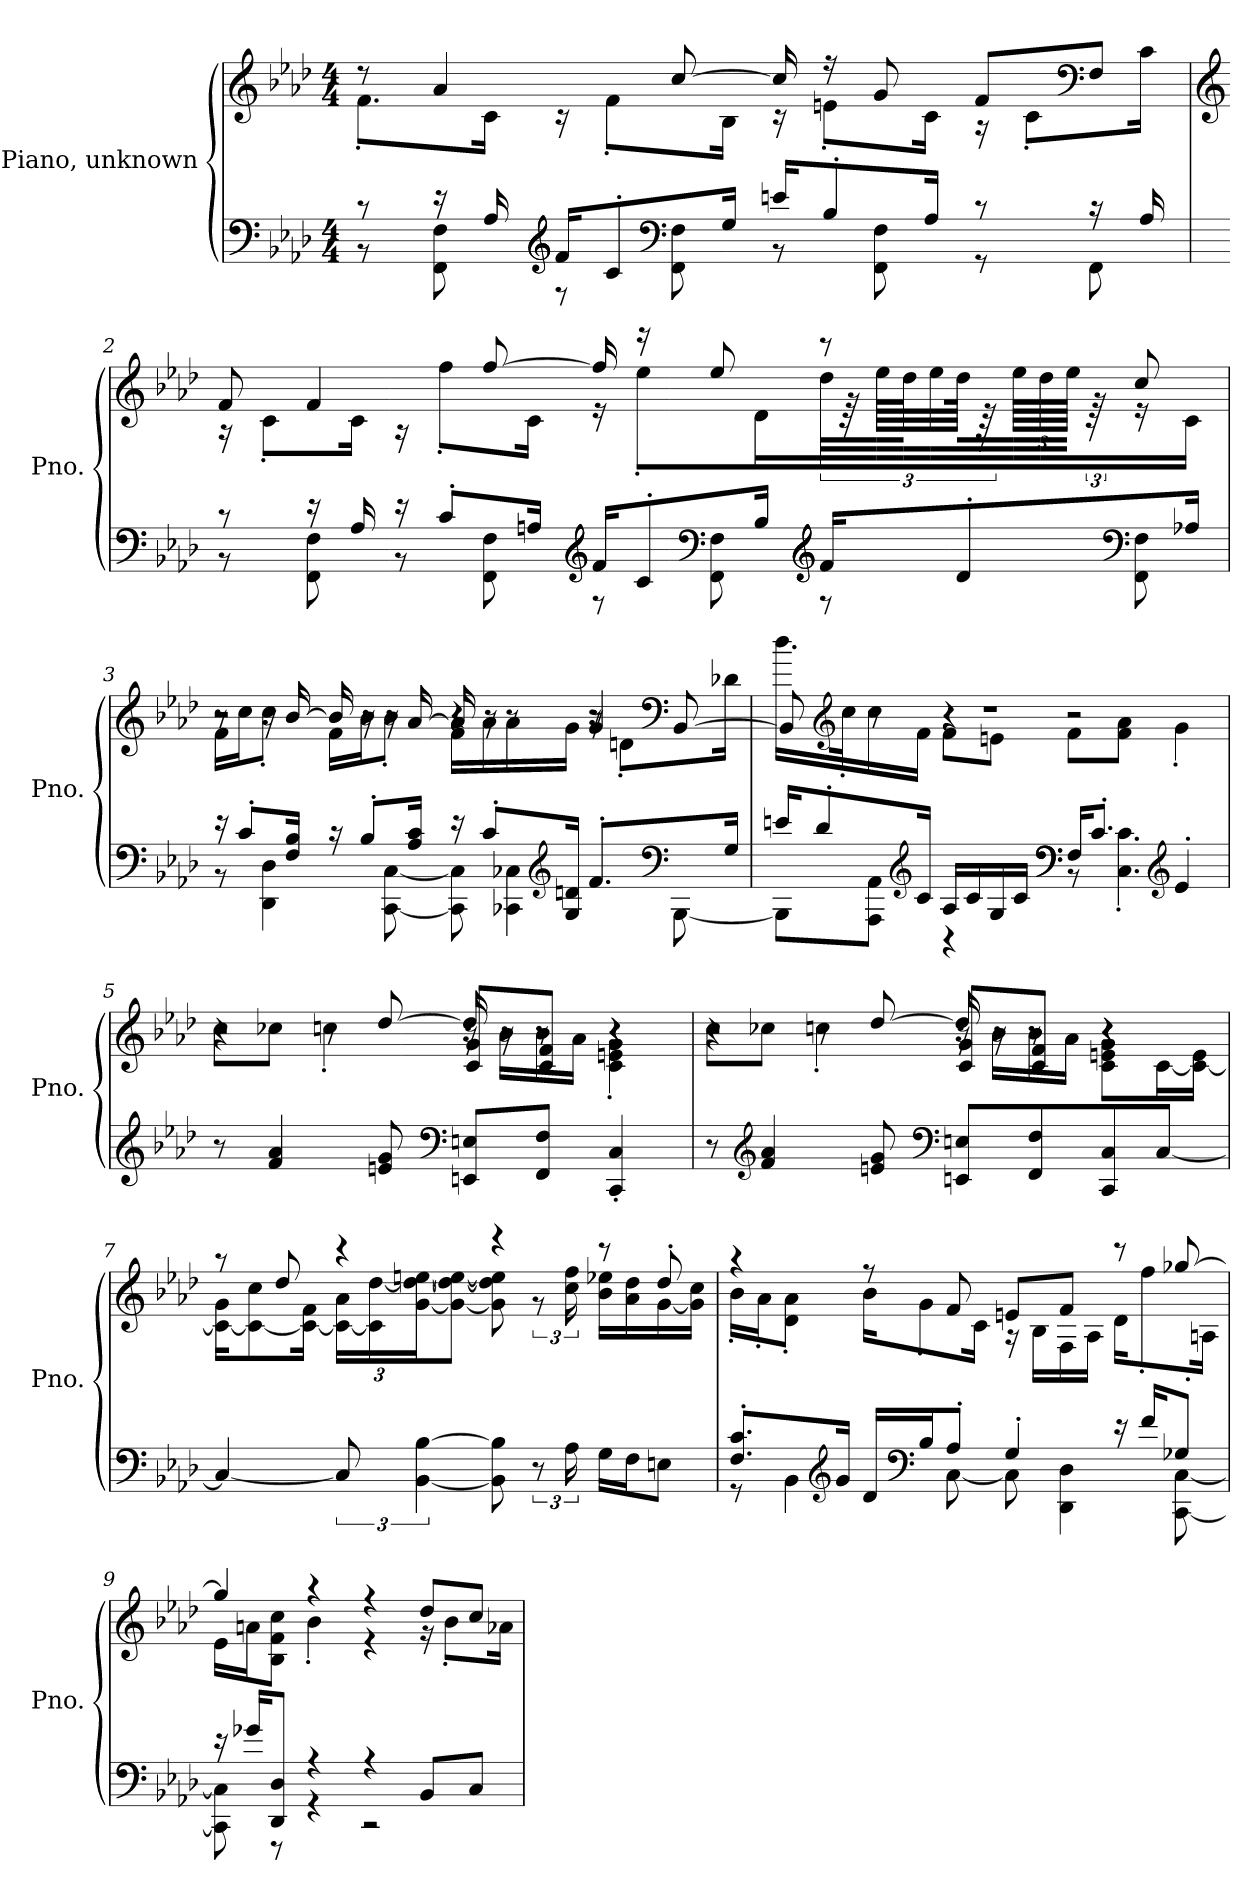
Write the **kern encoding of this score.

**kern	**kern
*part1	*part1
*staff2	*staff1
*I"Piano, unknown	*
*I'Pno.	*
*clefF4	*clefG2
*k[b-e-a-d-]	*k[b-e-a-d-]
*M4/4	*M4/4
*MM120	*MM120
=1	=1
*^	*^
8r	8r	8r	8.f'\L
16r	8FF\ 8F\	4a-/	.
16A-/	.	.	16c\Jk
*clefG2	*	*	*
16f/KL	8r	.	16r
8c'/	.	.	8f'\L
*clefF4	*	*	*
.	8FF\ 8F\	[8cc/	.
16G/Jk	.	.	16B-\Jk
16en/KL	8r	16cc/]	16r
8B-'/	.	16r	8en'\L
.	8FF\ 8F\	8g/	.
16A-/Jk	.	.	16c\Jk
8r	8r	8f/L	16r
.	.	.	8c'\L
*	*	*clefF4	*
16r	8FF\	8F/J	.
16A-/	.	.	16c\Jk
!!LO:LB:g=z	!!
=2	=2	=2	=2
*	*	*clefG2	*
8r	8r	8f/	16r
.	.	.	8c'\L
16r	8FF\ 8F\	4f/	.
16A-/	.	.	16c\Jk
16r	8r	.	16r
8c'/L	.	.	8ff'\L
.	8FF\ 8F\	[8ff/	.
16An/Jk	.	.	16c\Jk
*clefG2	*	*	*
16f/KL	8r	16ff/]	16r
8c'/	.	16r	8ee-'\L
*clefF4	*	*	*
.	8FF\ 8F\	8ee-/	.
16B-/Jk	.	.	16d-\L
*clefG2	*	*	*
16f/KL	8r	8r	96dd-\JJkk
.	.	.	96r
.	.	.	96ee-\LLLL
*	*	*	*Xbrackettup
.	.	.	96dd-\J
.	.	.	48ee-\
*	*	*	*brackettup
8d-'/	.	.	96dd-\JJJk
.	.	.	96r
.	.	.	96ee-\LLLL
.	.	.	96dd-\
.	.	.	96ee-\JJJJ
.	.	.	96r
*clefF4	*	*	*
.	8FF\ 8F\	8cc/	16r
16A-X/Jk	.	.	16c\
!!LO:LB:g=z
=3	=3	=3	=3
*	*	*	*^
16r	8r	8r	16f\LL	2r
8c'/L	.	.	16cc\J	.
.	4DD-\ 4D-\	16r	8cc'\J	.
16F/ 16B-/Jk	.	[16b-/	.	.
16r	.	16b-/]	16f\LL	.
8B-'/L	.	16r	16b-\J	.
.	[8CC\ [8C\	16r	8b-'\J	.
16A-/ 16c/Jk	.	[16a-/	.	.
16r	8CC\] 8C\]	16a-/]	16f\LL	4r
8c'/L	.	16r	16a-\	.
.	4CC-X\ 4C-X\	8r	16a-\	.
*clefG2	*	*	*	*
16G/ 16dn/Jk	.	.	16g\JJ	.
8.f'/L	.	4g/	16r	8r
.	.	.	8dn'\L	.
*clefF4	*	*clefF4	*	*
.	[8BBB-\	.	.	[8BB-/
16G/Jk	.	.	16d-X\Jk	.
!!LO:LB:g=z	!!	!!
=4	=4	=4	=4	=4
16en/KL	8BBB-\L]	1r	16.dd-\LL	8BB-/]
8d-'/	.	.	.	.
*	*	*clefG2	*	*
.	.	.	32cc'\K	.
.	8AAA-\ 8AA-\J	.	16cc\	8r
*clefG2	*	*	*	*
16c/Jk	.	.	16f\JJ	.
16A-/LL	4r	.	8f\L	4r
16c/	.	.	.	.
16G/	.	.	8en\J	.
16c/JJ	.	.	.	.
*clefF4	*	*	*	*
16F/KL	8r	.	8f\L	2r
8.c'/J	.	.	.	.
.	4.C\' 4.c\'	.	8f\ 8a-\J	.
*clefG2	*	*	*	*
4e'/	.	.	4g'\	.
*v	*v	*	*	*
=5	=5	=5	=5
8r	4r	8cc\L	2r
4f/ 4a-/	.	8cc-X\J	.
.	8r	4ccn'\	.
8en/ 8g/	[8dd-/	.	.
*clefF4	*	*	*
8EEn/ 8En/L	16dd-/]	16r	8c/ 8g/L
.	16r	16b-\LL	.
8FF/ 8F/J	8r	16b-\	8c/ 8f/J
.	.	16a-\JJ	.
4CC/' 4C/'	4r	4c\' 4en\' 4g\'	4r
!!LO:LB:g=z	!!	!!
=6	=6	=6	=6
8r	4r	8cc\L	2r
*clefG2	*	*	*
4f/ 4a-/	.	8cc-X\J	.
.	8r	4ccn'\	.
8en/ 8g/	[8dd-/	.	.
*clefF4	*	*	*
8EEn/ 8En/L	16dd-/]	16r	8c/ 8g/L
.	16r	16b-\LL	.
8FF/ 8F/	8r	16b-\	8c/ 8f/J
.	.	16a-\JJ	.
8CC/ 8C/	4r	8c\ 8en\ 8g\L	4r
[8C/J	.	[16c\L	.
.	.	16c\_ 16e\JJ	.
*	*	*v	*v
=7	=7	=7
4C/_	8r	16c\_ 16g\KL
.	.	8c\_ 8cc\
.	8dd-/	.
.	.	16c\_ 16f\Jk
*	*	*Xbrackettup
12C/]	4r	24c\_ 24a-\LL
.	.	24c\] [24dd-\
[6BB-\ [6B-\	.	[24g\ 24dd-\_ [24een\J
.	.	8g\_ 8dd-\_ 8ee\_J
8BB-\] 8B-\]	4r	8g\] 8dd-\] 8ee\]
*	*	*brackettup
12r	.	12r
24A-\	.	24cc\ 24ff\
16G\LL	8r	16b-\ 16ee-X\LL
16F\J	.	16a-\ 16dd-\
8En\J	8dd-'/	[16g\
.	.	16g\] 16cc\JJ
!!LO:LB:g=z	!!
=8	=8	=8
*^	*	*
8.F/' 8.c/'L	8r	4r	16b-'\LL
.	.	.	16a-'\J
.	4BB-\	.	8d-\' 8a-\'J
*clefG2	*	*	*
16g/Jk	.	.	.
16d-/LL	.	8r	16b-\KL
*clefF4	*	*	*
16B-/J	.	.	8g'\
8A-'/J	[8C\	8f/	.
.	.	.	16c\Jk
4G'/	8C\]	8en/L	16r
.	.	.	16B-\LL
.	4DD-\ 4D-\	8f/J	16F\
.	.	.	16A-\JJ
16r	.	8r	16d-\KL
16f/KL	.	.	8ff'\
8G-X'/J	[8CC\ [8C\	[8gg-X/	.
.	.	.	16An\Jk
=9	=9	=9	=9
16r	8CC\] 8C\]	4gg-/]	16e-\LL
16g-X/KL	.	.	16an\J
8DD-/ 8D-/J	8r	.	8B-\ 8f\ 8cc\J
4r	4r	4r	4b-'\
4r	2r	4r	4r
8BB-/L	.	8dd-/L	16r
.	.	.	8b-'\L
8C/J	.	8cc/J	.
.	.	.	16a-X\Jk
*v	*v	*	*
*	*v	*v
=	=
*-	*-
